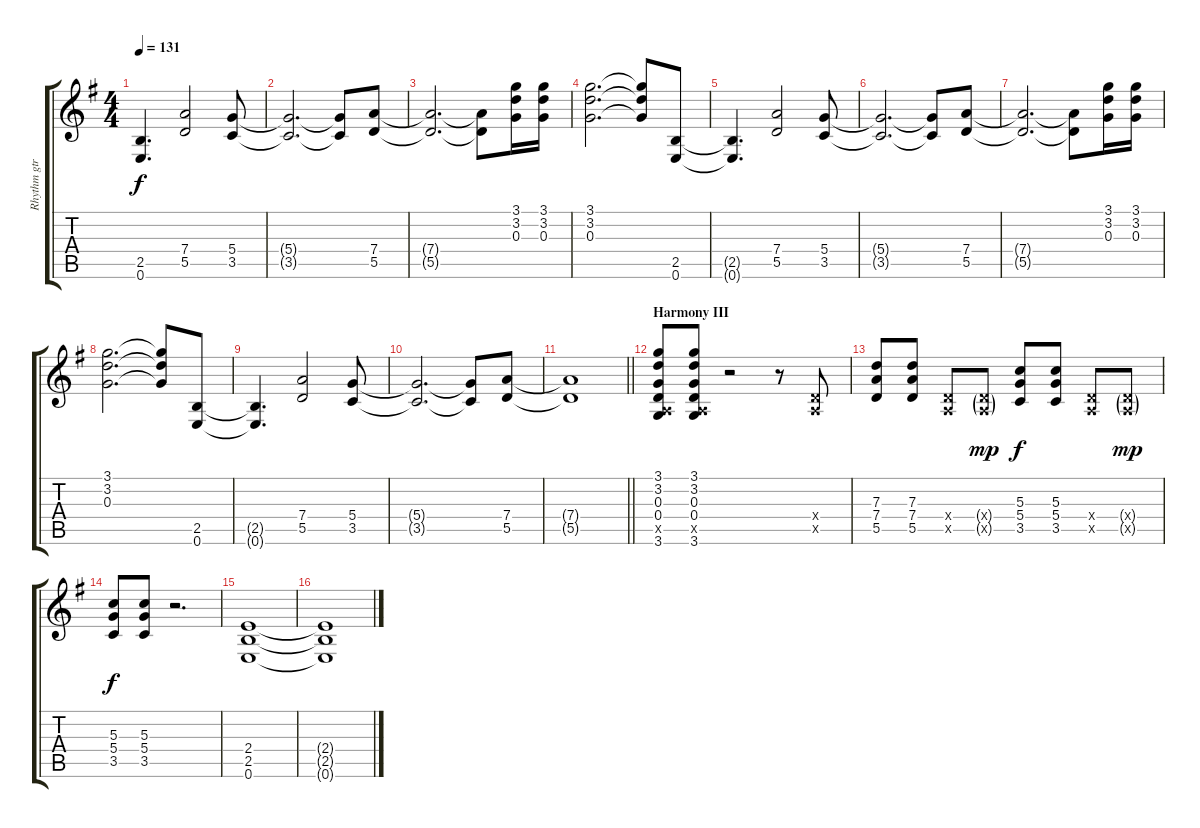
\track ("Rhythm gtr." "Rhythm gtr") {instrument electricguitarclean}
\staff {score tabs}
\tuning (E4 B3 G3 D3 A2 E2) {hide}
\ts (4 4)
\tempo 131
\clef g2
\ks g
(2.5{t} 0.6{t}).4{d dy f} (7.4 5.5).2 (5.4 3.5).8 |
(5.4{t} 3.5{t}).2{d} (5.4{t} 3.5{t}).8 (7.4 5.5).8 |
(7.4{t} 5.5{t}).2{d} (7.4{t} 5.5{t}).8 (3.1 3.2 0.3).16 (3.1 3.2 0.3).16 |
(3.1 3.2 0.3).2{d} (3.1{t} 3.2{t} 0.3{t}).8 (2.5 0.6).8 |
(2.5{t} 0.6{t}).4{d} (7.4 5.5).2 (5.4 3.5).8 |
(5.4{t} 3.5{t}).2{d} (5.4{t} 3.5{t}).8 (7.4 5.5).8 |
(7.4{t} 5.5{t}).2{d} (7.4{t} 5.5{t}).8 (3.1 3.2 0.3).16 (3.1 3.2 0.3).16 |
(3.1 3.2 0.3).2{d} (3.1{t} 3.2{t} 0.3{t}).8 (2.5 0.6).8 |
(2.5{t} 0.6{t}).4{d} (7.4 5.5).2 (5.4 3.5).8 |
(5.4{t} 3.5{t}).2{d} (5.4{t} 3.5{t}).8 (7.4 5.5).8 |
\barLineRight lightlight
(7.4{t} 5.5{t}).1 |
\section ("" "Harmony III")
(3.1 3.2 0.3 0.4 0.5{x} 3.6).8{balance 8} (3.1 3.2 0.3 0.4 0.5{x} 3.6).8 r.2 r.8 (0.4{x} 0.5{x}).8 |
(7.3 7.4 5.5).8 (7.3 7.4 5.5).8 (0.4{x} 0.5{x}).8 (0.4{g x} 0.5{g x}).8{dy mp} (5.3 5.4 3.5).8{dy f} (5.3 5.4 3.5).8 (0.4{x} 0.5{x}).8 (0.4{g x} 0.5{g x}).8{dy mp} |
(5.3 5.4 3.5).8{dy f} (5.3 5.4 3.5).8 r.2{d} |
(2.4 2.5 0.6).1{volume 0} |
(2.4{t} 2.5{t} 0.6{t}).1
